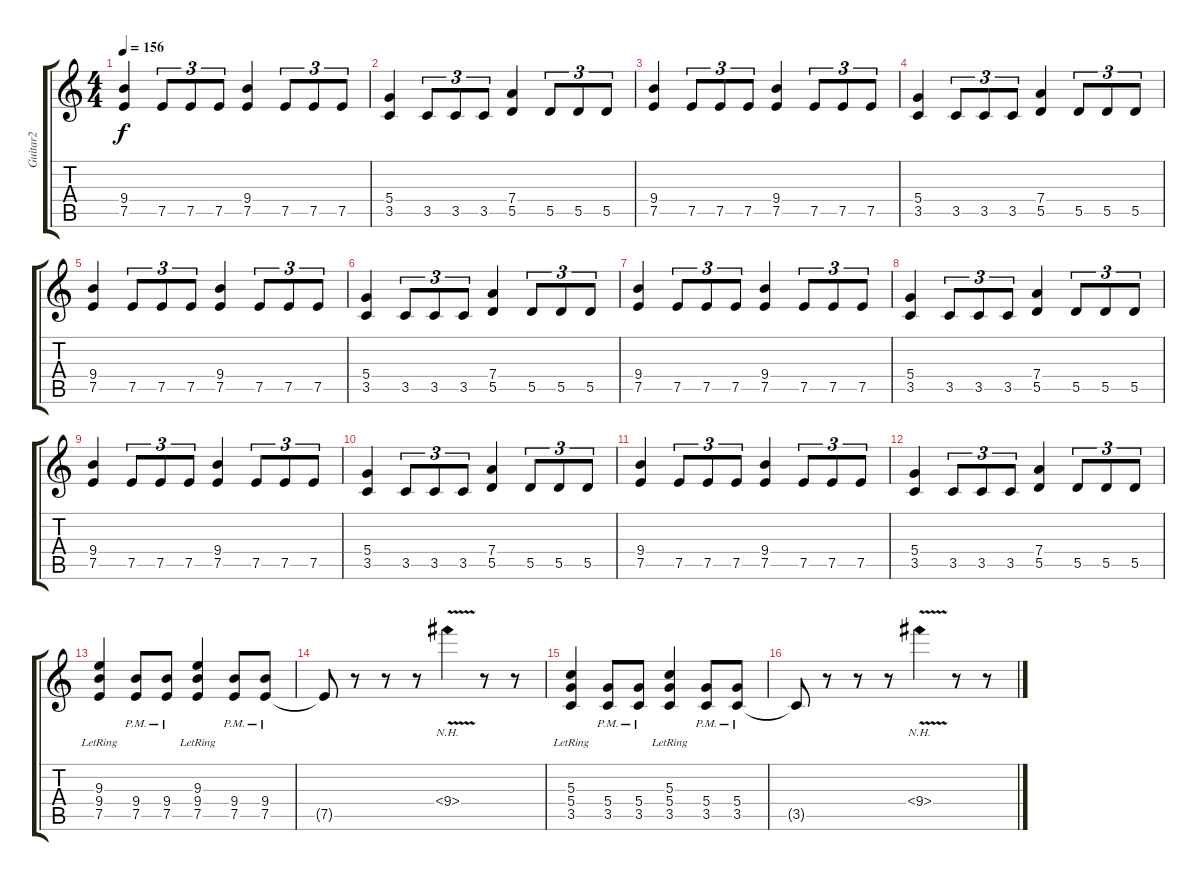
\track ("Guitar2" "Guitar2") {instrument distortionguitar}
\staff {score tabs}
\tuning (E4 B3 G3 D3 A2 D2) {hide}
\ts (4 4)
\tempo 156
\clef g2
\ks c
(9.4 7.5).4{dy f} 7.5.8{tu (3 2)} 7.5.8{tu (3 2)} 7.5.8{tu (3 2)} (9.4 7.5).4 7.5.8{tu (3 2)} 7.5.8{tu (3 2)} 7.5.8{tu (3 2)} |
(5.4 3.5).4 3.5.8{tu (3 2)} 3.5.8{tu (3 2)} 3.5.8{tu (3 2)} (7.4 5.5).4 5.5.8{tu (3 2)} 5.5.8{tu (3 2)} 5.5.8{tu (3 2)} |
(9.4 7.5).4 7.5.8{tu (3 2)} 7.5.8{tu (3 2)} 7.5.8{tu (3 2)} (9.4 7.5).4 7.5.8{tu (3 2)} 7.5.8{tu (3 2)} 7.5.8{tu (3 2)} |
(5.4 3.5).4 3.5.8{tu (3 2)} 3.5.8{tu (3 2)} 3.5.8{tu (3 2)} (7.4 5.5).4 5.5.8{tu (3 2)} 5.5.8{tu (3 2)} 5.5.8{tu (3 2)} |
(9.4 7.5).4 7.5.8{tu (3 2)} 7.5.8{tu (3 2)} 7.5.8{tu (3 2)} (9.4 7.5).4 7.5.8{tu (3 2)} 7.5.8{tu (3 2)} 7.5.8{tu (3 2)} |
(5.4 3.5).4 3.5.8{tu (3 2)} 3.5.8{tu (3 2)} 3.5.8{tu (3 2)} (7.4 5.5).4 5.5.8{tu (3 2)} 5.5.8{tu (3 2)} 5.5.8{tu (3 2)} |
(9.4 7.5).4 7.5.8{tu (3 2)} 7.5.8{tu (3 2)} 7.5.8{tu (3 2)} (9.4 7.5).4 7.5.8{tu (3 2)} 7.5.8{tu (3 2)} 7.5.8{tu (3 2)} |
(5.4 3.5).4 3.5.8{tu (3 2)} 3.5.8{tu (3 2)} 3.5.8{tu (3 2)} (7.4 5.5).4 5.5.8{tu (3 2)} 5.5.8{tu (3 2)} 5.5.8{tu (3 2)} |
(9.4 7.5).4 7.5.8{tu (3 2)} 7.5.8{tu (3 2)} 7.5.8{tu (3 2)} (9.4 7.5).4 7.5.8{tu (3 2)} 7.5.8{tu (3 2)} 7.5.8{tu (3 2)} |
(5.4 3.5).4 3.5.8{tu (3 2)} 3.5.8{tu (3 2)} 3.5.8{tu (3 2)} (7.4 5.5).4 5.5.8{tu (3 2)} 5.5.8{tu (3 2)} 5.5.8{tu (3 2)} |
(9.4 7.5).4 7.5.8{tu (3 2)} 7.5.8{tu (3 2)} 7.5.8{tu (3 2)} (9.4 7.5).4 7.5.8{tu (3 2)} 7.5.8{tu (3 2)} 7.5.8{tu (3 2)} |
(5.4 3.5).4 3.5.8{tu (3 2)} 3.5.8{tu (3 2)} 3.5.8{tu (3 2)} (7.4 5.5).4 5.5.8{tu (3 2)} 5.5.8{tu (3 2)} 5.5.8{tu (3 2)} |
(9.3{lr} 9.4{lr} 7.5{lr}).4 (9.4{pm} 7.5).8 (9.4{pm} 7.5).8 (9.3{lr} 9.4{lr} 7.5{lr}).4 (9.4{pm} 7.5).8 (9.4{pm} 7.5).8 |
7.5{t}.8 r.8 r.8 r.8 9.4{nh v}.4 r.8 r.8 |
(5.3{lr} 5.4{lr} 3.5{lr}).4 (5.4{pm} 3.5).8 (5.4{pm} 3.5).8 (5.3{lr} 5.4{lr} 3.5{lr}).4 (5.4{pm} 3.5).8 (5.4{pm} 3.5).8 |
3.5{t}.8 r.8 r.8 r.8 9.4{nh v}.4 r.8 r.8
